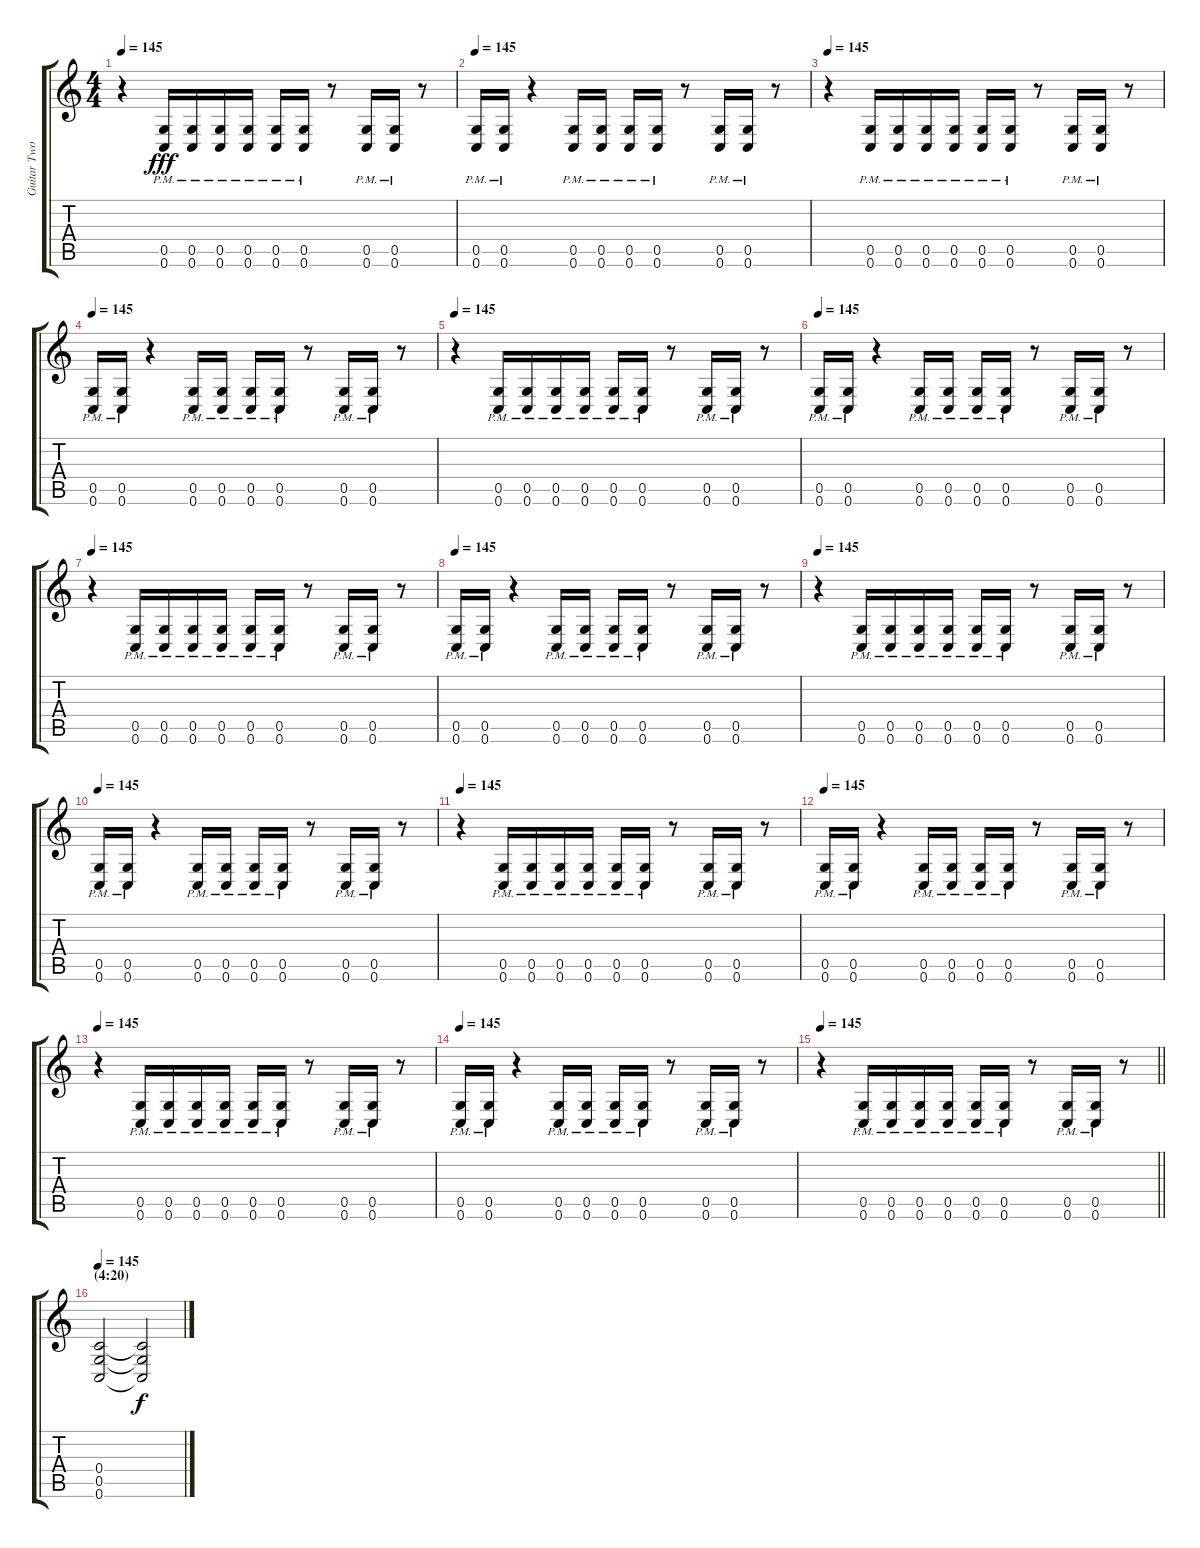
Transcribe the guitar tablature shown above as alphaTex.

\track ("Guitar Two" "Guitar Two") {instrument overdrivenguitar}
\staff {score tabs}
\tuning (D4 A3 F3 C3 G2 C2) {hide}
\ts (4 4)
\tempo 145
\clef g2
\ks c
r.4{dy fff} (0.5{pm} 0.6{pm}).16 (0.5{pm} 0.6{pm}).16 (0.5{pm} 0.6{pm}).16 (0.5{pm} 0.6{pm}).16 (0.5{pm} 0.6{pm}).16 (0.5{pm} 0.6{pm}).16 r.8 (0.5{pm} 0.6{pm}).16 (0.5{pm} 0.6{pm}).16 r.8 |
\tempo 145
(0.5{pm} 0.6{pm}).16 (0.5{pm} 0.6{pm}).16 r.4 (0.5{pm} 0.6{pm}).16 (0.5{pm} 0.6{pm}).16 (0.5{pm} 0.6{pm}).16 (0.5{pm} 0.6{pm}).16 r.8 (0.5{pm} 0.6{pm}).16 (0.5{pm} 0.6{pm}).16 r.8 |
\tempo 145
r.4 (0.5{pm} 0.6{pm}).16 (0.5{pm} 0.6{pm}).16 (0.5{pm} 0.6{pm}).16 (0.5{pm} 0.6{pm}).16 (0.5{pm} 0.6{pm}).16 (0.5{pm} 0.6{pm}).16 r.8 (0.5{pm} 0.6{pm}).16 (0.5{pm} 0.6{pm}).16 r.8 |
\tempo 145
(0.5{pm} 0.6{pm}).16 (0.5{pm} 0.6{pm}).16 r.4 (0.5{pm} 0.6{pm}).16 (0.5{pm} 0.6{pm}).16 (0.5{pm} 0.6{pm}).16 (0.5{pm} 0.6{pm}).16 r.8 (0.5{pm} 0.6{pm}).16 (0.5{pm} 0.6{pm}).16 r.8 |
\tempo 145
r.4 (0.5{pm} 0.6{pm}).16 (0.5{pm} 0.6{pm}).16 (0.5{pm} 0.6{pm}).16 (0.5{pm} 0.6{pm}).16 (0.5{pm} 0.6{pm}).16 (0.5{pm} 0.6{pm}).16 r.8 (0.5{pm} 0.6{pm}).16 (0.5{pm} 0.6{pm}).16 r.8 |
\tempo 145
(0.5{pm} 0.6{pm}).16 (0.5{pm} 0.6{pm}).16 r.4 (0.5{pm} 0.6{pm}).16 (0.5{pm} 0.6{pm}).16 (0.5{pm} 0.6{pm}).16 (0.5{pm} 0.6{pm}).16 r.8 (0.5{pm} 0.6{pm}).16 (0.5{pm} 0.6{pm}).16 r.8 |
\tempo 145
r.4 (0.5{pm} 0.6{pm}).16 (0.5{pm} 0.6{pm}).16 (0.5{pm} 0.6{pm}).16 (0.5{pm} 0.6{pm}).16 (0.5{pm} 0.6{pm}).16 (0.5{pm} 0.6{pm}).16 r.8 (0.5{pm} 0.6{pm}).16 (0.5{pm} 0.6{pm}).16 r.8 |
\tempo 145
(0.5{pm} 0.6{pm}).16 (0.5{pm} 0.6{pm}).16 r.4 (0.5{pm} 0.6{pm}).16 (0.5{pm} 0.6{pm}).16 (0.5{pm} 0.6{pm}).16 (0.5{pm} 0.6{pm}).16 r.8 (0.5{pm} 0.6{pm}).16 (0.5{pm} 0.6{pm}).16 r.8 |
\tempo 145
r.4 (0.5{pm} 0.6{pm}).16 (0.5{pm} 0.6{pm}).16 (0.5{pm} 0.6{pm}).16 (0.5{pm} 0.6{pm}).16 (0.5{pm} 0.6{pm}).16 (0.5{pm} 0.6{pm}).16 r.8 (0.5{pm} 0.6{pm}).16 (0.5{pm} 0.6{pm}).16 r.8 |
\tempo 145
(0.5{pm} 0.6{pm}).16 (0.5{pm} 0.6{pm}).16 r.4 (0.5{pm} 0.6{pm}).16 (0.5{pm} 0.6{pm}).16 (0.5{pm} 0.6{pm}).16 (0.5{pm} 0.6{pm}).16 r.8 (0.5{pm} 0.6{pm}).16 (0.5{pm} 0.6{pm}).16 r.8 |
\tempo 145
r.4 (0.5{pm} 0.6{pm}).16 (0.5{pm} 0.6{pm}).16 (0.5{pm} 0.6{pm}).16 (0.5{pm} 0.6{pm}).16 (0.5{pm} 0.6{pm}).16 (0.5{pm} 0.6{pm}).16 r.8 (0.5{pm} 0.6{pm}).16 (0.5{pm} 0.6{pm}).16 r.8 |
\tempo 145
(0.5{pm} 0.6{pm}).16 (0.5{pm} 0.6{pm}).16 r.4 (0.5{pm} 0.6{pm}).16 (0.5{pm} 0.6{pm}).16 (0.5{pm} 0.6{pm}).16 (0.5{pm} 0.6{pm}).16 r.8 (0.5{pm} 0.6{pm}).16 (0.5{pm} 0.6{pm}).16 r.8 |
\tempo 145
r.4 (0.5{pm} 0.6{pm}).16 (0.5{pm} 0.6{pm}).16 (0.5{pm} 0.6{pm}).16 (0.5{pm} 0.6{pm}).16 (0.5{pm} 0.6{pm}).16 (0.5{pm} 0.6{pm}).16 r.8 (0.5{pm} 0.6{pm}).16 (0.5{pm} 0.6{pm}).16 r.8 |
\tempo 145
(0.5{pm} 0.6{pm}).16 (0.5{pm} 0.6{pm}).16 r.4 (0.5{pm} 0.6{pm}).16 (0.5{pm} 0.6{pm}).16 (0.5{pm} 0.6{pm}).16 (0.5{pm} 0.6{pm}).16 r.8 (0.5{pm} 0.6{pm}).16 (0.5{pm} 0.6{pm}).16 r.8 |
\tempo 145
\barLineRight lightlight
r.4 (0.5{pm} 0.6{pm}).16 (0.5{pm} 0.6{pm}).16 (0.5{pm} 0.6{pm}).16 (0.5{pm} 0.6{pm}).16 (0.5{pm} 0.6{pm}).16 (0.5{pm} 0.6{pm}).16 r.8 (0.5{pm} 0.6{pm}).16 (0.5{pm} 0.6{pm}).16 r.8 |
\section ("" "(4:20)")
\tempo 145
(0.4 0.5 0.6).2{volume 16} (0.4{t} 0.5{t} 0.6{t}).2{dy f volume 11}
